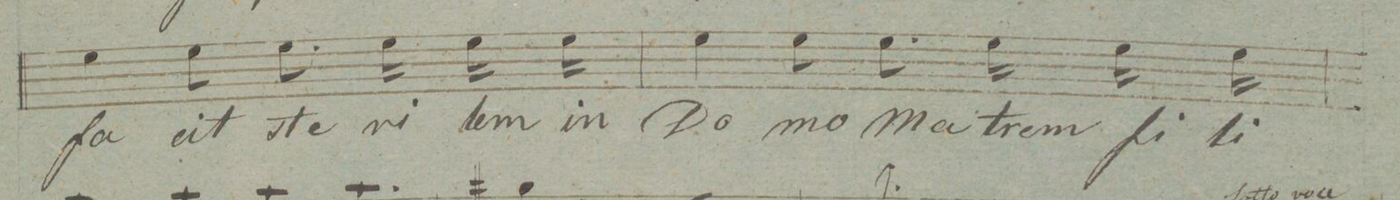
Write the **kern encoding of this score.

**kern	**text	**dynam
*I"Alto.	*	*
*clefC3	*	*
*k[f#c#g#]	*	*
*M6/8	*	*
4f#\	fa-	.
8f#\	-cit	.
8.f#\	ste-	.
16f#\	-ri-	.
16f#\	-lem	.
16f#\	in	.
=37	=37	=37
4f#\	Do-	.
8f#\	-mo	.
8.f#\	Ma-	.
16f#\	-trem	.
16f#\	fi-	.
16f#\	-li-	.
=38	=38	=38
*-	*-	*-
